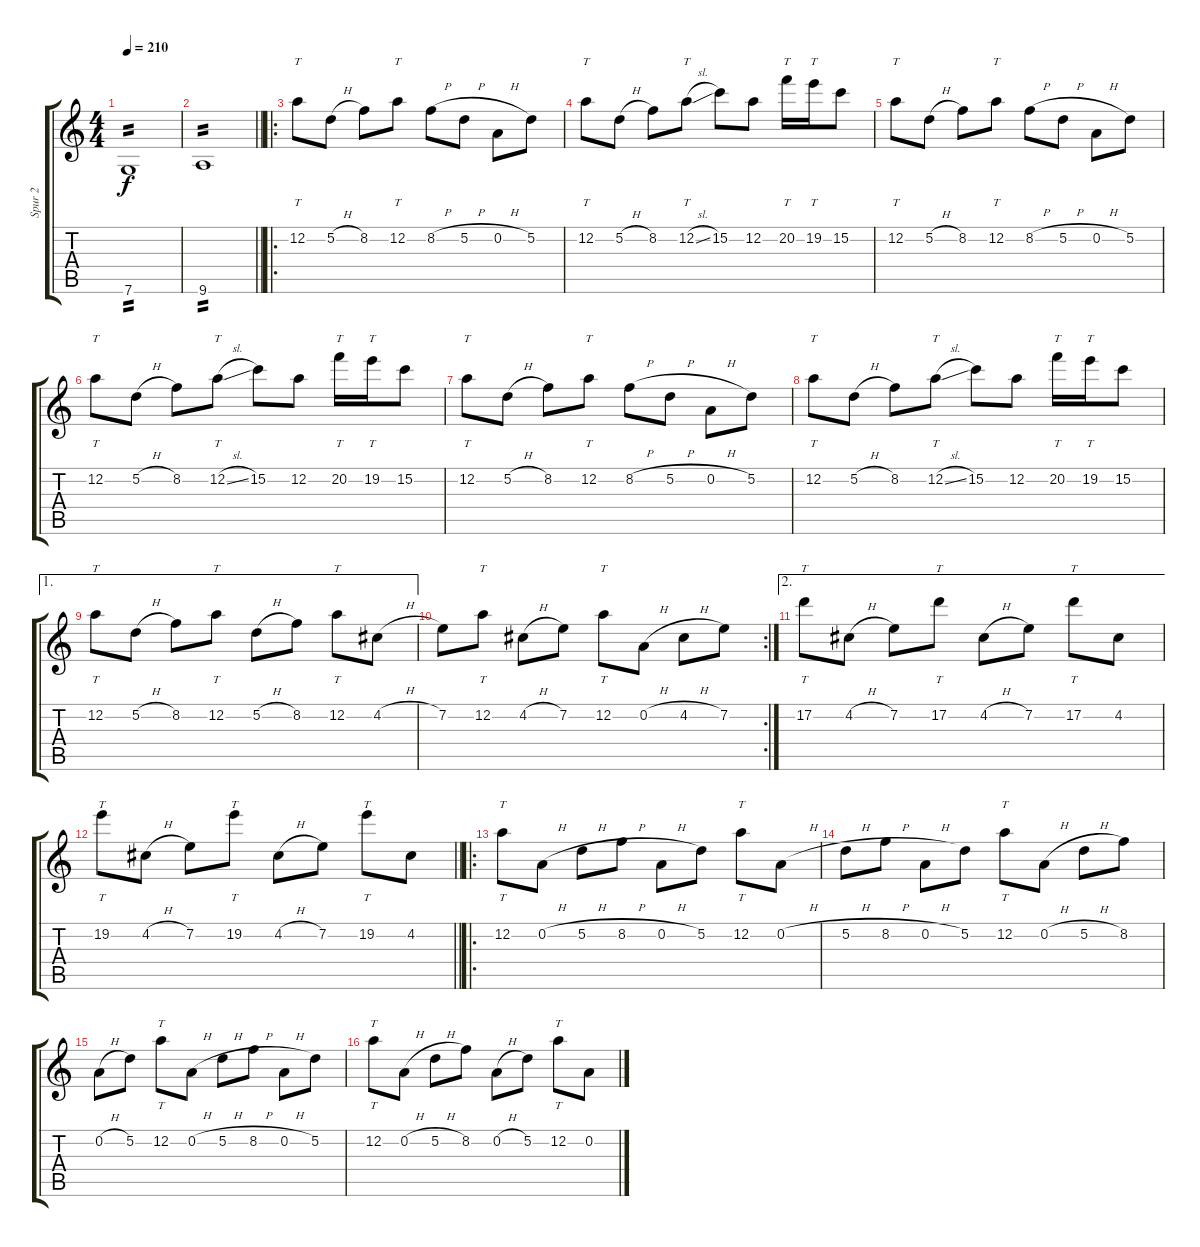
\track ("Spur 2" "Spur 2") {instrument distortionguitar}
\staff {score tabs}
\tuning (D4 A3 F3 C3 G2 C2) {hide}
\ts (4 4)
\tempo 210
\clef g2
\ks c
7.6.1{tp 2 dy f} |
\barLineRight lightlight
9.6.1{tp 2} |
\ro
12.2.8{tt} 5.2{h}.8 8.2.8 12.2.8{tt} 8.2{h}.8 5.2{h}.8 0.2{h}.8 5.2.8 |
12.2.8{tt} 5.2{h}.8 8.2.8 12.2{sl}.8{tt} 15.2.8 12.2.8 20.2.16{tt} 19.2.16{tt} 15.2.8 |
12.2.8{tt} 5.2{h}.8 8.2.8 12.2.8{tt} 8.2{h}.8 5.2{h}.8 0.2{h}.8 5.2.8 |
12.2.8{tt} 5.2{h}.8 8.2.8 12.2{sl}.8{tt} 15.2.8 12.2.8 20.2.16{tt} 19.2.16{tt} 15.2.8 |
12.2.8{tt} 5.2{h}.8 8.2.8 12.2.8{tt} 8.2{h}.8 5.2{h}.8 0.2{h}.8 5.2.8 |
12.2.8{tt} 5.2{h}.8 8.2.8 12.2{sl}.8{tt} 15.2.8 12.2.8 20.2.16{tt} 19.2.16{tt} 15.2.8 |
\ae 1
12.2.8{tt} 5.2{h}.8 8.2.8 12.2.8{tt} 5.2{h}.8 8.2.8 12.2.8{tt} 4.2{h}.8 |
\rc 2
7.2.8 12.2.8{tt} 4.2{h}.8 7.2.8 12.2.8{tt} 0.2{h}.8 4.2{h}.8 7.2.8 |
\ae 2
17.2.8{tt} 4.2{h}.8 7.2.8 17.2.8{tt} 4.2{h}.8 7.2.8 17.2.8{tt} 4.2.8 |
\barLineRight lightlight
19.2.8{tt} 4.2{h}.8 7.2.8 19.2.8{tt} 4.2{h}.8 7.2.8 19.2.8{tt} 4.2.8 |
\ro
12.2.8{tt} 0.2{h}.8 5.2{h}.8 8.2{h}.8 0.2{h}.8 5.2.8 12.2.8{tt} 0.2{h}.8 |
5.2{h}.8 8.2{h}.8 0.2{h}.8 5.2.8 12.2.8{tt} 0.2{h}.8 5.2{h}.8 8.2.8 |
0.2{h}.8 5.2.8 12.2.8{tt} 0.2{h}.8 5.2{h}.8 8.2{h}.8 0.2{h}.8 5.2.8 |
12.2.8{tt} 0.2{h}.8 5.2{h}.8 8.2.8 0.2{h}.8 5.2.8 12.2.8{tt} 0.2.8
